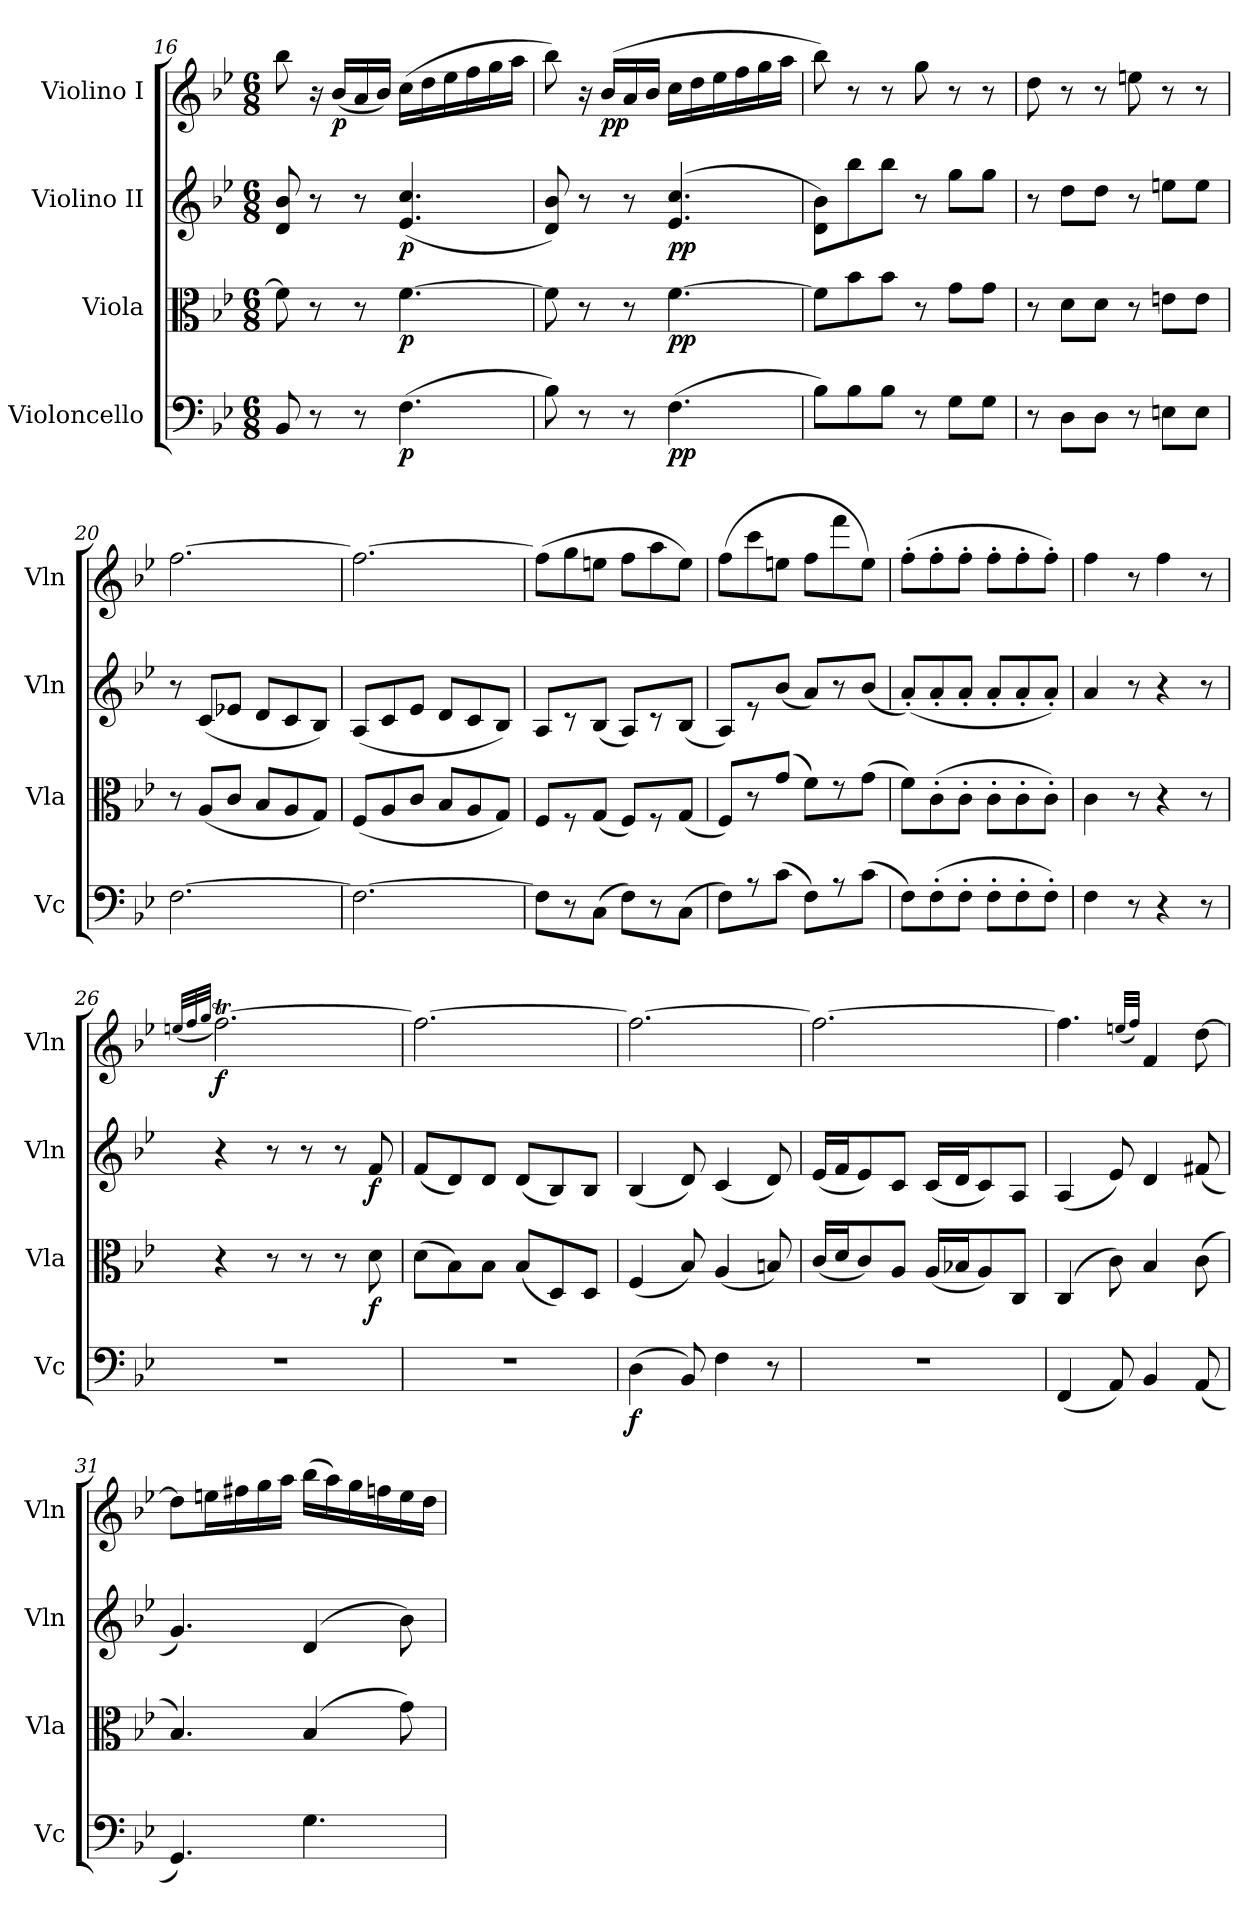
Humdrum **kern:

**kern	**dynam	**kern	**dynam	**kern	**dynam	**kern	**dynam
*part4	*part4	*part3	*part3	*part2	*part2	*part1	*part1
*staff4	*staff4	*staff3	*staff3	*staff2	*staff2	*staff1	*staff1
*I"Violoncello	*	*I"Viola	*	*I"Violino II	*	*I"Violino I	*
*I'Vc	*	*I'Vla	*	*I'Vln	*	*I'Vln	*
*clefF4	*	*clefC3	*	*clefG2	*	*clefG2	*
*k[b-e-]	*	*k[b-e-]	*	*k[b-e-]	*	*k[b-e-]	*
*B-:	*	*B-:	*	*B-:	*	*B-:	*
*M6/8	*	*M6/8	*	*M6/8	*	*M6/8	*
=16	=16	=16	=16	=16	=16	=16	=16
8BB-	.	8f]	.	8b- 8d	.	8bb-	.
8r	.	8r	.	8r	.	16r	.
.	.	.	.	.	.	(16b-LL	p
8r	.	8r	.	8r	.	16a	.
.	.	.	.	.	.	16b-JJ)	.
(4.F	p	[4.f	p	(4.cc 4.e-	p	(16ccLL	.
.	.	.	.	.	.	16dd	.
.	.	.	.	.	.	16ee-	.
.	.	.	.	.	.	16ff	.
.	.	.	.	.	.	16gg	.
.	.	.	.	.	.	16aaJJ	.
=17	=17	=17	=17	=17	=17	=17	=17
8B-)	.	8f]	.	8b- 8d)	.	8bb-)	.
8r	.	8r	.	8r	.	16r	.
.	.	.	.	.	.	(16b-LL	pp
8r	.	8r	.	8r	.	16a	.
.	.	.	.	.	.	16b-JJ	.
(4.F	pp	[4.f	pp	(4.cc 4.e-	pp	16ccLL	.
.	.	.	.	.	.	16dd	.
.	.	.	.	.	.	16ee-	.
.	.	.	.	.	.	16ff	.
.	.	.	.	.	.	16gg	.
.	.	.	.	.	.	16aaJJ	.
=18	=18	=18	=18	=18	=18	=18	=18
8B-L)	.	8fL]	.	8b- 8dL)	.	8bb-)	.
8B-	.	8b-	.	8bb-	.	8r	.
8B-J	.	8b-J	.	8bb-J	.	8r	.
8r	.	8r	.	8r	.	8gg	.
8GL	.	8gL	.	8ggL	.	8r	.
8GJ	.	8gJ	.	8ggJ	.	8r	.
!!LO:LB:g=z
=19	=19	=19	=19	=19	=19	=19	=19
8r	.	8r	.	8r	.	8dd	.
8DL	.	8dL	.	8ddL	.	8r	.
8DJ	.	8dJ	.	8ddJ	.	8r	.
8r	.	8r	.	8r	.	8een	.
8EnL	.	8enL	.	8eenL	.	8r	.
8EJ	.	8eJ	.	8eeJ	.	8r	.
=20	=20	=20	=20	=20	=20	=20	=20
[2.F	.	8r	.	8r	.	[2.ff	.
.	.	(8AL	.	(8cL	.	.	.
.	.	8cJ	.	8e-XJ	.	.	.
.	.	8B-L	.	8dL	.	.	.
.	.	8A	.	8c	.	.	.
.	.	8GJ)	.	8B-J)	.	.	.
=21	=21	=21	=21	=21	=21	=21	=21
2.F_	.	(8FL	.	(8AL	.	2.ff_	.
.	.	8A	.	8c	.	.	.
.	.	8cJ	.	8e-J	.	.	.
.	.	8B-L	.	8dL	.	.	.
.	.	8A	.	8c	.	.	.
.	.	8GJ)	.	8B-J)	.	.	.
=22	=22	=22	=22	=22	=22	=22	=22
8FL]	.	8FL	.	8AL	.	(8ffL]	.
8r	.	8r	.	8r	.	8gg	.
(8CJ	.	(8GJ	.	(8B-J	.	8eenJ	.
8FL)	.	8FL)	.	8AL)	.	8ffL	.
8r	.	8r	.	8r	.	8aa	.
(8CJ	.	(8GJ	.	(8B-J	.	8eeJ)	.
=23	=23	=23	=23	=23	=23	=23	=23
8FL)	.	8F/L)	.	8AL)	.	(8ffL	.
8r	.	8r	.	8r	.	8ccc	.
(8cJ	.	(8g/J	.	(8b-J	.	8eenJ	.
8FL)	.	8fL)	.	8aL)	.	8ffL	.
8r	.	8r	.	8r	.	8fff	.
(8cJ	.	(8gJ	.	(8b-J	.	8eeJ)	.
=24	=24	=24	=24	=24	=24	=24	=24
8FL)	.	8fL)	.	(8a'L)	.	(8ff'L	.
(8F'	.	(8c'	.	8a'	.	8ff'	.
8F'J	.	8c'J	.	8a'J	.	8ff'J	.
8F'L	.	8c'L	.	8a'L	.	8ff'L	.
8F'	.	8c'	.	8a'	.	8ff'	.
8F'J)	.	8c'J)	.	8a'J)	.	8ff'J)	.
=25	=25	=25	=25	=25	=25	=25	=25
4F	.	4c	.	4a	.	4ff	.
8r	.	8r	.	8r	.	8r	.
4r	.	4r	.	4r	.	4ff	.
8r	.	8r	.	8r	.	8r	.
!!LO:PB:g=z
=26	=26	=26	=26	=26	=26	=26	=26
.	.	.	.	.	.	(<32qeen/LLL	.
.	.	.	.	.	.	32qff/	.
.	.	.	.	.	.	32qgg/JJJ	.
2.r	.	4r	.	4r	.	[2.ffT)	f
.	.	8r	.	8r	.	.	.
.	.	8r	.	8r	.	.	.
.	.	8r	.	8r	.	.	.
.	.	8d	f	8f	f	.	.
=27	=27	=27	=27	=27	=27	=27	=27
2.r	.	(8d\L	.	(8fL	.	2.ff_	.
.	.	8B-\)	.	8d)	.	.	.
.	.	8B-\J	.	8dJ	.	.	.
.	.	(8B-L	.	(8dL	.	.	.
.	.	8D)	.	8B-)	.	.	.
.	.	8DJ	.	8B-J	.	.	.
=28	=28	=28	=28	=28	=28	=28	=28
(4D	f	(4F	.	(4B-	.	2.ff_	.
8BB-)	.	8B-)	.	8d)	.	.	.
4F	.	(4A	.	(4c	.	.	.
8r	.	8Bn)	.	8d)	.	.	.
=29	=29	=29	=29	=29	=29	=29	=29
2.r	.	(16cLL	.	(16e-LL	.	2.ff_	.
.	.	16dJ	.	16fJ	.	.	.
.	.	8c)	.	8e-)	.	.	.
.	.	8AJ	.	8cJ	.	.	.
.	.	(16ALL	.	(16cLL	.	.	.
.	.	16B-XJ	.	16dJ	.	.	.
.	.	8A)	.	8c)	.	.	.
.	.	8CJ	.	8AJ	.	.	.
=30	=30	=30	=30	=30	=30	=30	=30
(4FF	.	(4C	.	(4A	.	4.ff]	.
8AA)	.	8c)	.	8e-)	.	.	.
.	.	.	.	.	.	(<32qeenTTT/LLL	.
.	.	.	.	.	.	32qff/JJJ)	.
4BB-	.	4B-	.	4d	.	4f	.
(8AA	.	(8c	.	(8f#X	.	[8dd	.
=31	=31	=31	=31	=31	=31	=31	=31
4.GG)	.	4.B-)	.	4.g)	.	8ddL]	.
.	.	.	.	.	.	16eenL	.
.	.	.	.	.	.	16ff#X	.
.	.	.	.	.	.	16gg	.
.	.	.	.	.	.	16aaJJ	.
4.G	.	(4B-	.	(4d	.	(16bb-LL	.
.	.	.	.	.	.	16aa)	.
.	.	.	.	.	.	16gg	.
.	.	.	.	.	.	16ffn	.
.	.	8g)	.	8b-)	.	16ee	.
.	.	.	.	.	.	16ddJJ	.
=	=	=	=	=	=	=	=
*-	*-	*-	*-	*-	*-	*-	*-
